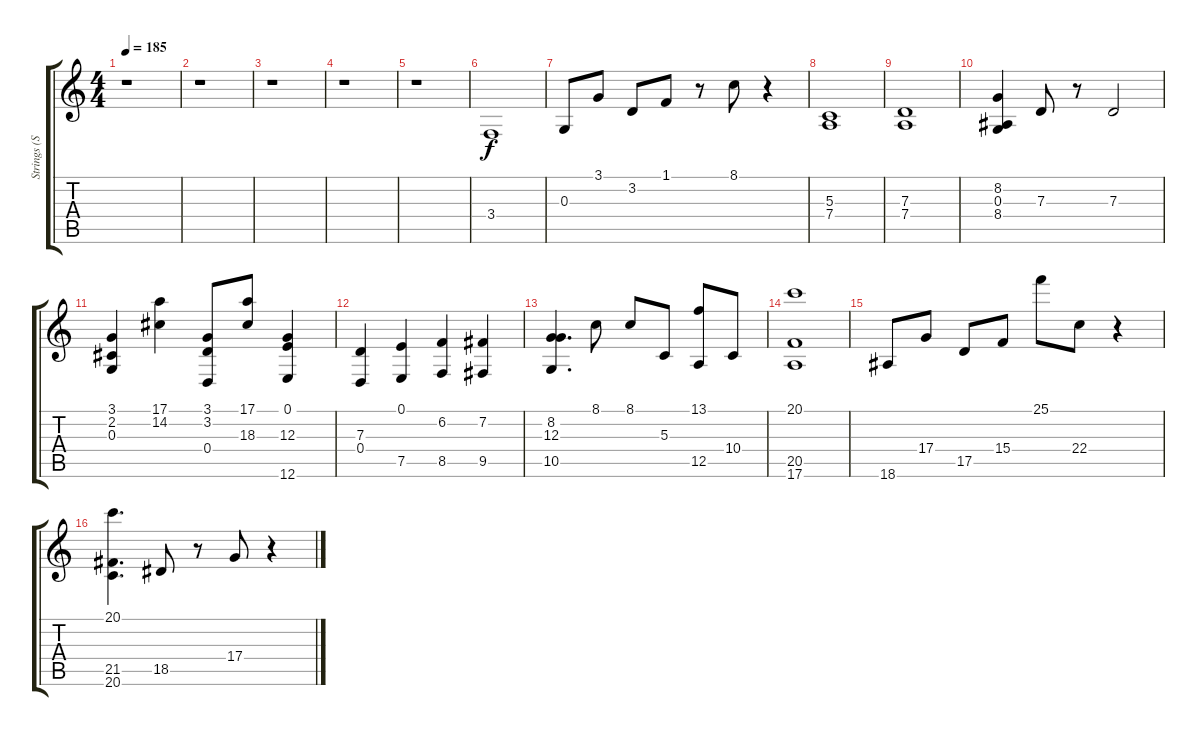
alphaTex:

\track ("Strings (Synth II)" "Strings (S") {instrument stringensemble1}
\staff {score tabs}
\tuning (E4 B3 G3 D3 A2 E2) {hide}
\ts (4 4)
\tempo 185
\clef g2
\ks c
r.1{dy f} |
r.1 |
r.1 |
r.1 |
r.1 |
3.4.1 |
0.3.8 3.1.8 3.2.8 1.1.8 r.8 8.1.8 r.4 |
(5.3 7.4).1 |
(7.3 7.4).1 |
(8.2 0.3 8.4).4 7.3.8 r.8 7.3.2 |
(3.1 2.2 0.3).4 (17.1 14.2).4 (3.1 3.2 0.4).8 (17.1 18.3).8 (0.1 12.3 12.6).4 |
(7.3 0.4).4 (0.1 7.5).4 (6.2 8.5).4 (7.2 9.5).4 |
(8.2 12.3 10.5).4{d} 8.1.8 8.1.8 5.3.8 (13.1 12.5).8 10.4.8 |
(20.1 20.5 17.6).1 |
18.6.8 17.4.8 17.5.8 15.4.8 25.1.8 22.4.8 r.4 |
(20.1 21.5 20.6).4{d} 18.5.8 r.8 17.4.8 r.4
